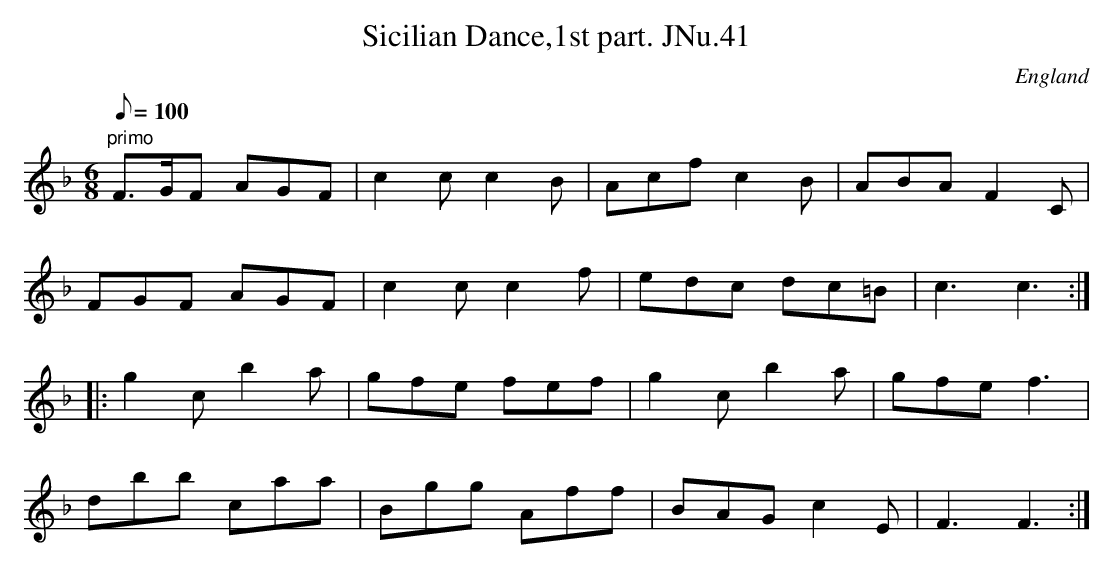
X:1
T:Sicilian Dance,1st part. JNu.41
M:6/8
L:1/8
Q:100
O:England
K:F
"primo"F>GF AGF|c2c c2B|Acf c2B|ABA F2C|!
FGF AGF|c2c c2f|edc dc=B|c3 c3::!
g2c b2a|gfe fef|g2c b2a|gfe f3|!
dbb caa|Bgg Aff|BAG c2E|F3 F3:|]
